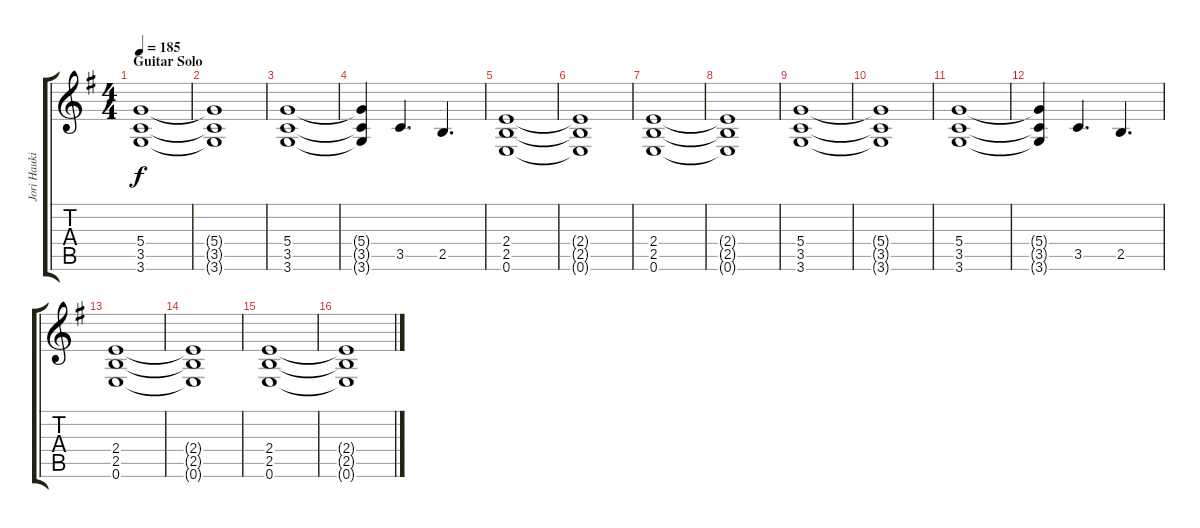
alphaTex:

\track ("Jori Haukio (guitar)" "Jori Hauki") {instrument distortionguitar}
\staff {score tabs}
\tuning (E4 B3 G3 D3 A2 E2) {hide}
\ts (4 4)
\section ("" "Guitar Solo")
\tempo 185
\clef g2
\ks eminor
(5.4 3.5 3.6).1{dy f} |
(5.4{t} 3.5{t} 3.6{t}).1 |
(5.4 3.5 3.6).1 |
(5.4{t} 3.5{t} 3.6{t}).4 3.5.4{d} 2.5.4{d} |
(2.4 2.5 0.6).1 |
(2.4{t} 2.5{t} 0.6{t}).1 |
(2.4 2.5 0.6).1 |
(2.4{t} 2.5{t} 0.6{t}).1 |
(5.4 3.5 3.6).1 |
(5.4{t} 3.5{t} 3.6{t}).1 |
(5.4 3.5 3.6).1 |
(5.4{t} 3.5{t} 3.6{t}).4 3.5.4{d} 2.5.4{d} |
(2.4 2.5 0.6).1 |
(2.4{t} 2.5{t} 0.6{t}).1 |
(2.4 2.5 0.6).1 |
(2.4{t} 2.5{t} 0.6{t}).1
